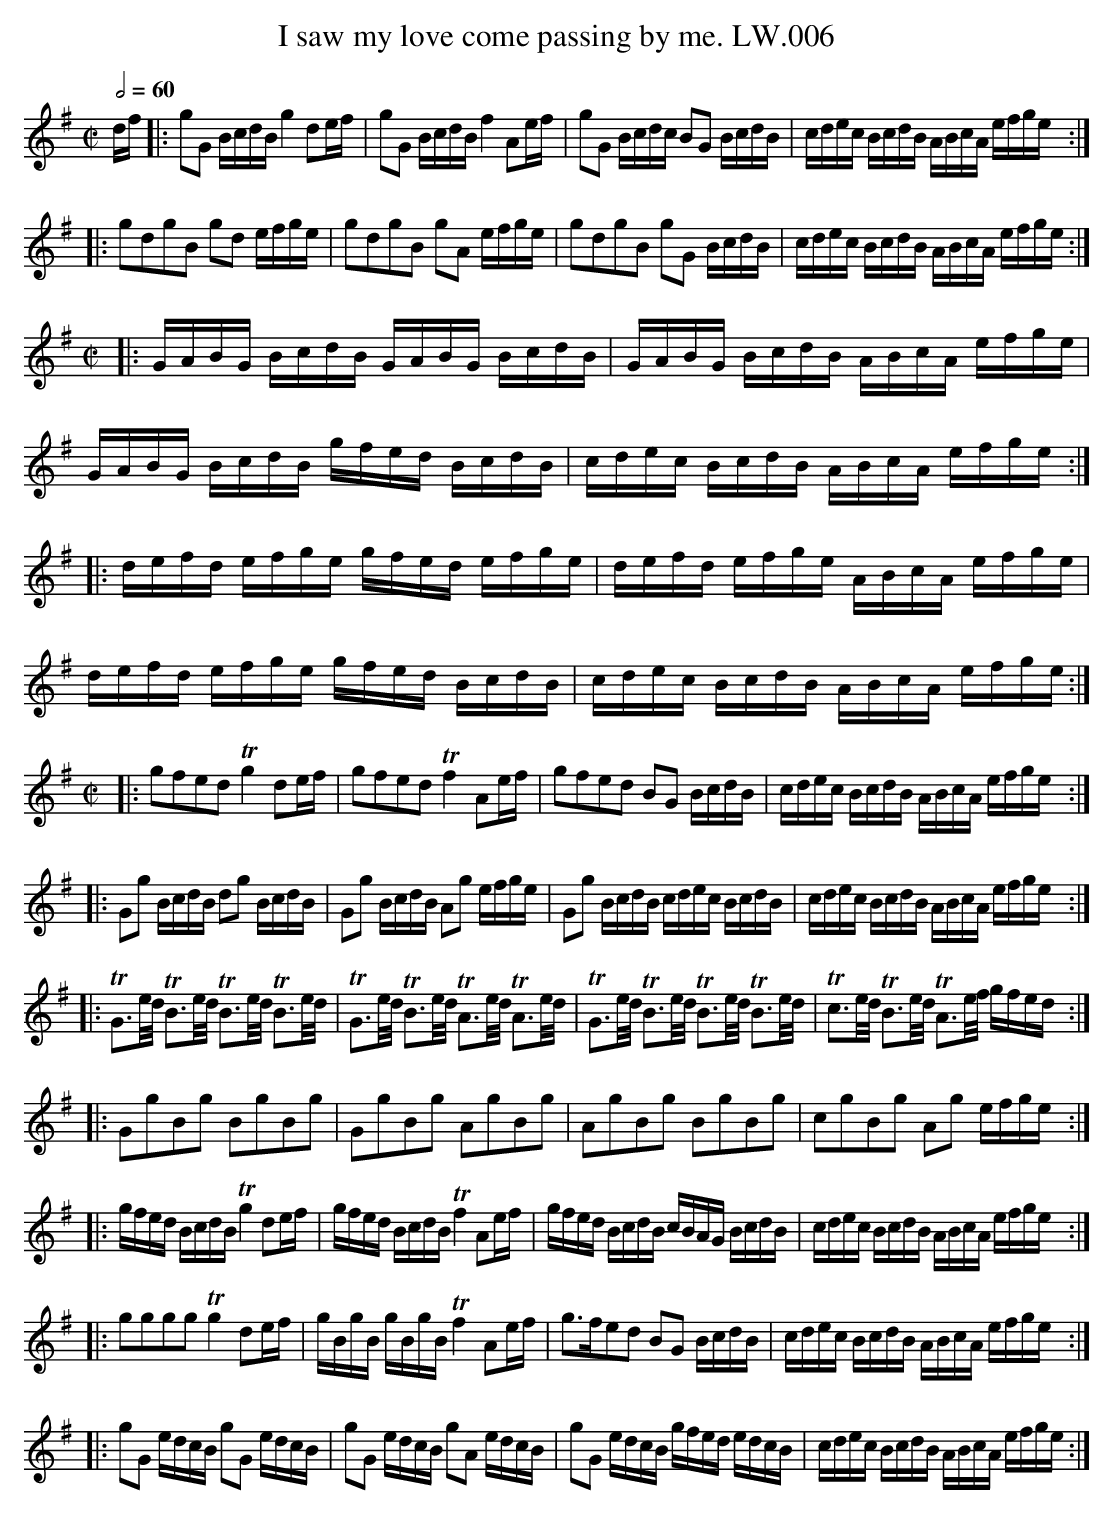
X:1
T:I saw my love come passing by me. LW.006
M:C|
L:1/8
Q:2/4=60
K:G
d/f/ |:gG B/c/d/B/ g2 de/f/ | gG B/c/d/B/ f2 Ae/f/ | gG B/c/d/c/ BG B/c/d/B/ | c/d/e/c/ B/c/d/B/ A/B/c/A/ e/f/g/e/:|
|:gdgB gd e/f/g/e/ | gdgB gA e/f/g/e/ | gdgB gG B/c/d/B/ | c/d/e/c/ B/c/d/B/ A/B/c/A/ e/f/g/e/:|
M:C|
L:1/16
|:GABG BcdB GABG BcdB | GABG BcdB ABcA efge | GABG BcdB gfed BcdB | cdec BcdB ABcA efge:|
|:defd efge gfed efge | defd efge ABcA efge | defd efge gfed BcdB | cdec BcdB ABcA efge:|
M:C|
L:1/8
|:gfed Tg2 de/f/ | gfed Tf2 Ae/f/ | gfed BG B/c/d/B/ | c/d/e/c/ B/c/d/B/ A/B/c/A/ e/f/g/e/:|
|:Gg B/c/d/B/ dg B/c/d/B/ | Gg B/c/d/B/ Ag e/f/g/e/ | Gg B/c/d/B/ c/d/e/c/ B/c/d/B/ | \
c/d/e/c/ B/c/d/B/ A/B/c/A/ e/f/g/e/:|
|:TG>e/d// TB>e/d// TB>e/d// TB>e/d// | TG>e/d// TB>e/d// TA>e/d// TA>e/d// | \
TG>e/d// TB>e/d// TB>e/d// TB>e/d// | Tc>e/d// TB>e/d// TA>e/f// g/f/e/d/:|
|:GgBg BgBg | GgBg AgBg | AgBg BgBg | cgBg Ag e/f/g/e/:|
|:g/f/e/d/ B/c/d/B/ Tg2de/f/ | g/f/e/d/ B/c/d/B/ Tf2Ae/f/ | \
g/f/e/d/ B/c/d/B/ c/B/A/G/ B/c/d/B/ | c/d/e/c/ B/c/d/B/ A/B/c/A/ e/f/g/e/:|
|:gggg Tg2de/f/ | g/B/g/B/ g/B/g/B/ Tf2Ae/f/ | g>fed BG B/c/d/B/ | c/d/e/c/ B/c/d/B/ A/B/c/A/ e/f/g/e/:|
|:gG e/d/c/B/ gG e/d/c/B/ | gG e/d/c/B/ gA e/d/c/B/ | gG e/d/c/B/ g/f/e/d/ e/d/c/B/ | \
c/d/e/c/ B/c/d/B/ A/B/c/A/ e/f/g/e/:|
